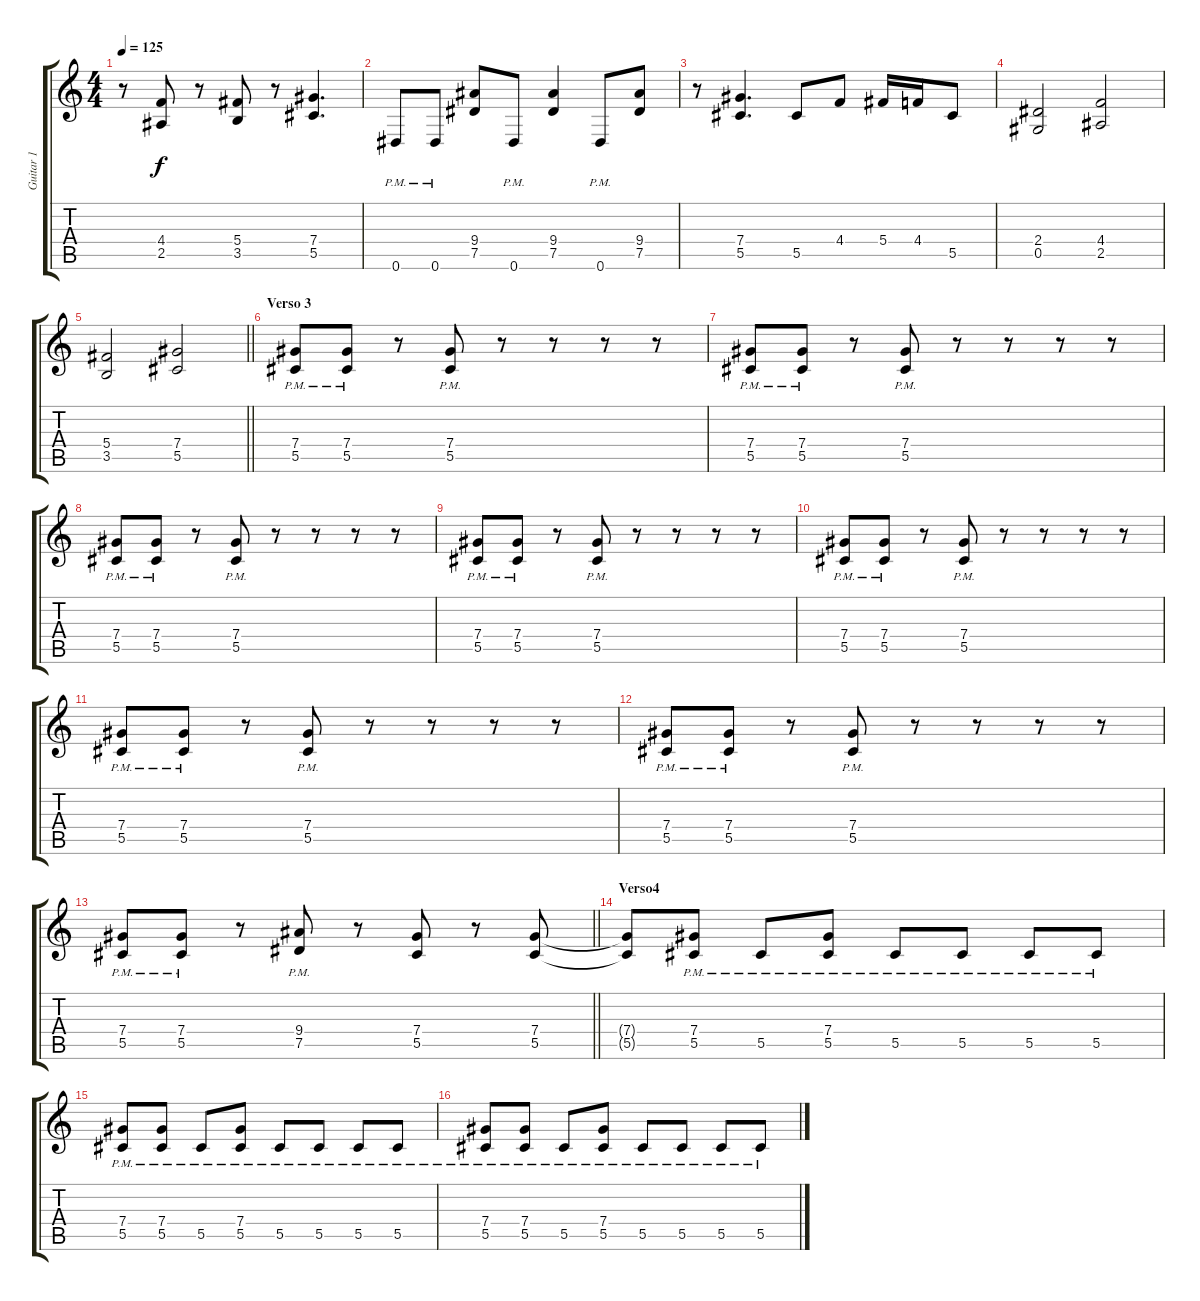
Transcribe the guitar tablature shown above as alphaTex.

\track ("Guitar 1" "Guitar 1") {instrument overdrivenguitar}
\staff {score tabs}
\tuning (Eb4 Bb3 Gb3 Db3 Ab2 Eb2) {hide}
\ts (4 4)
\tempo 125
\clef g2
\ks c
r.8{dy f} (4.4 2.5).8 r.8 (5.4 3.5).8 r.8 (7.4 5.5).4{d} |
0.6{pm}.8 0.6{pm}.8 (9.4 7.5).8 0.6{pm}.8 (9.4 7.5).4 0.6{pm}.8 (9.4 7.5).8 |
r.8 (7.4 5.5).4{d} 5.5.8 4.4.8 5.4.16 4.4.16 5.5.8 |
(2.4 0.5).2 (4.4 2.5).2 |
\barLineRight lightlight
(5.4 3.5).2 (7.4 5.5).2 |
\section ("" "Verso 3")
(7.4{pm} 5.5{pm}).8 (7.4{pm} 5.5{pm}).8 r.8 (7.4{pm} 5.5{pm}).8 r.8 r.8 r.8 r.8 |
(7.4{pm} 5.5{pm}).8 (7.4{pm} 5.5{pm}).8 r.8 (7.4{pm} 5.5{pm}).8 r.8 r.8 r.8 r.8 |
(7.4{pm} 5.5{pm}).8 (7.4{pm} 5.5{pm}).8 r.8 (7.4{pm} 5.5{pm}).8 r.8 r.8 r.8 r.8 |
(7.4{pm} 5.5{pm}).8 (7.4{pm} 5.5{pm}).8 r.8 (7.4{pm} 5.5{pm}).8 r.8 r.8 r.8 r.8 |
(7.4{pm} 5.5{pm}).8 (7.4{pm} 5.5{pm}).8 r.8 (7.4{pm} 5.5{pm}).8 r.8 r.8 r.8 r.8 |
(7.4{pm} 5.5{pm}).8 (7.4{pm} 5.5{pm}).8 r.8 (7.4{pm} 5.5{pm}).8 r.8 r.8 r.8 r.8 |
(7.4{pm} 5.5{pm}).8 (7.4{pm} 5.5{pm}).8 r.8 (7.4{pm} 5.5{pm}).8 r.8 r.8 r.8 r.8 |
\barLineRight lightlight
(7.4{pm} 5.5{pm}).8 (7.4{pm} 5.5{pm}).8 r.8 (9.4{pm} 7.5{pm}).8 r.8 (7.4 5.5).8 r.8 (7.4 5.5).8 |
\section ("" "Verso4")
(7.4{t} 5.5{t}).8 (7.4{pm} 5.5{pm}).8 5.5{pm}.8 (7.4{pm} 5.5{pm}).8 5.5{pm}.8 5.5{pm}.8 5.5{pm}.8 5.5{pm}.8 |
(7.4{pm} 5.5{pm}).8 (7.4{pm} 5.5{pm}).8 5.5{pm}.8 (7.4{pm} 5.5{pm}).8 5.5{pm}.8 5.5{pm}.8 5.5{pm}.8 5.5{pm}.8 |
(7.4{pm} 5.5{pm}).8 (7.4{pm} 5.5{pm}).8 5.5{pm}.8 (7.4{pm} 5.5{pm}).8 5.5{pm}.8 5.5{pm}.8 5.5{pm}.8 5.5{pm}.8
